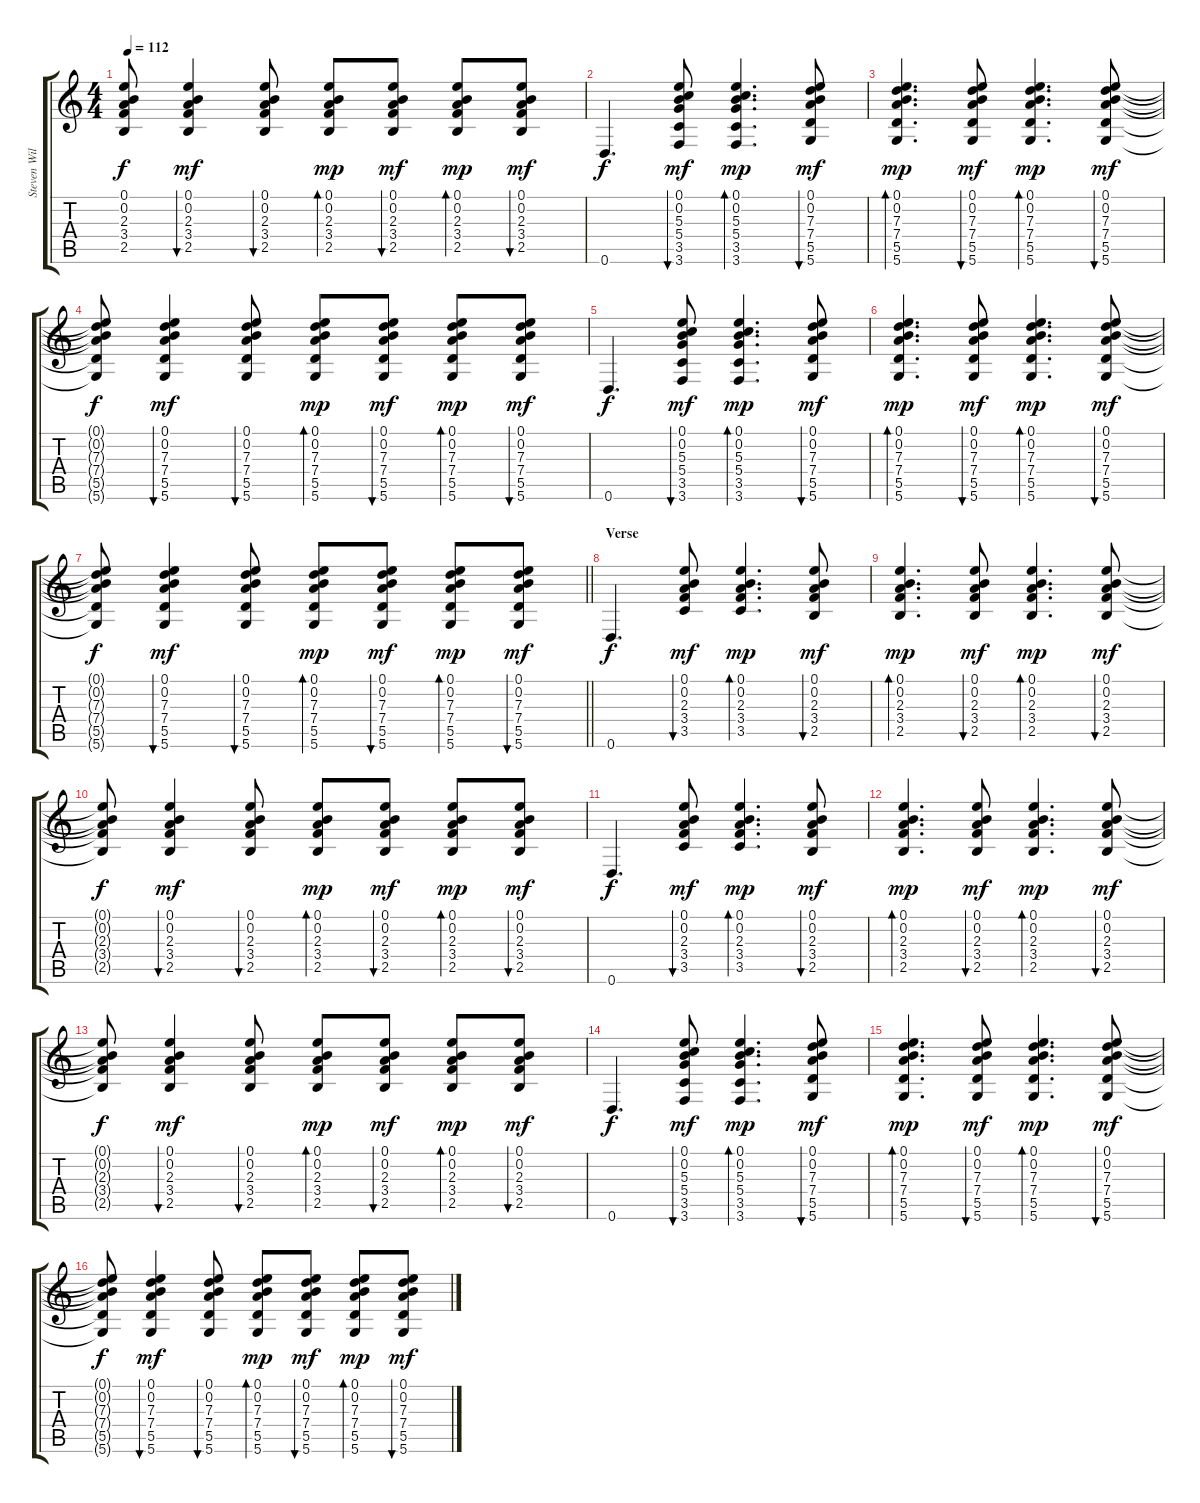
\track ("Steven Wilson - Rhythm Guitar" "Steven Wil") {instrument acousticguitarsteel}
\staff {score tabs}
\tuning (E4 B3 G3 D3 A2 D2) {hide}
\ts (4 4)
\tempo 112
\clef g2
\ks c
(0.1{t} 0.2{t} 2.3{t} 3.4{t} 2.5{t}).8{dy f} (0.1 0.2 2.3 3.4 2.5).4{bu 60 dy mf} (0.1 0.2 2.3 3.4 2.5).8{bu 60} (0.1 0.2 2.3 3.4 2.5).8{bd 60 dy mp} (0.1 0.2 2.3 3.4 2.5).8{bu 60 dy mf} (0.1 0.2 2.3 3.4 2.5).8{bd 60 dy mp} (0.1 0.2 2.3 3.4 2.5).8{bu 60 dy mf} |
0.6.4{d dy f} (0.1 0.2 5.3 5.4 3.5 3.6).8{bu 60 dy mf} (0.1 0.2 5.3 5.4 3.5 3.6).4{d bd 60 dy mp} (0.1 0.2 7.3 7.4 5.5 5.6).8{bu 60 dy mf} |
(0.1 0.2 7.3 7.4 5.5 5.6).4{d bd 60 dy mp} (0.1 0.2 7.3 7.4 5.5 5.6).8{bu 60 dy mf} (0.1 0.2 7.3 7.4 5.5 5.6).4{d bd 60 dy mp} (0.1 0.2 7.3 7.4 5.5 5.6).8{bu 60 dy mf} |
(0.1{t} 0.2{t} 7.3{t} 7.4{t} 5.5{t} 5.6{t}).8{dy f} (0.1 0.2 7.3 7.4 5.5 5.6).4{bu 60 dy mf} (0.1 0.2 7.3 7.4 5.5 5.6).8{bu 60} (0.1 0.2 7.3 7.4 5.5 5.6).8{bd 60 dy mp} (0.1 0.2 7.3 7.4 5.5 5.6).8{bu 60 dy mf} (0.1 0.2 7.3 7.4 5.5 5.6).8{bd 60 dy mp} (0.1 0.2 7.3 7.4 5.5 5.6).8{bu 60 dy mf} |
0.6.4{d dy f} (0.1 0.2 5.3 5.4 3.5 3.6).8{bu 60 dy mf} (0.1 0.2 5.3 5.4 3.5 3.6).4{d bd 60 dy mp} (0.1 0.2 7.3 7.4 5.5 5.6).8{bu 60 dy mf} |
(0.1 0.2 7.3 7.4 5.5 5.6).4{d bd 60 dy mp} (0.1 0.2 7.3 7.4 5.5 5.6).8{bu 60 dy mf} (0.1 0.2 7.3 7.4 5.5 5.6).4{d bd 60 dy mp} (0.1 0.2 7.3 7.4 5.5 5.6).8{bu 60 dy mf} |
\barLineRight lightlight
(0.1{t} 0.2{t} 7.3{t} 7.4{t} 5.5{t} 5.6{t}).8{dy f} (0.1 0.2 7.3 7.4 5.5 5.6).4{bu 60 dy mf} (0.1 0.2 7.3 7.4 5.5 5.6).8{bu 60} (0.1 0.2 7.3 7.4 5.5 5.6).8{bd 60 dy mp} (0.1 0.2 7.3 7.4 5.5 5.6).8{bu 60 dy mf} (0.1 0.2 7.3 7.4 5.5 5.6).8{bd 60 dy mp} (0.1 0.2 7.3 7.4 5.5 5.6).8{bu 60 dy mf} |
\section ("" "Verse")
0.6.4{d dy f} (0.1 0.2 2.3 3.4 3.5).8{bu 60 dy mf} (0.1 0.2 2.3 3.4 3.5).4{d bd 60 dy mp} (0.1 0.2 2.3 3.4 2.5).8{bu 60 dy mf} |
(0.1 0.2 2.3 3.4 2.5).4{d bd 60 dy mp} (0.1 0.2 2.3 3.4 2.5).8{bu 60 dy mf} (0.1 0.2 2.3 3.4 2.5).4{d bd 60 dy mp} (0.1 0.2 2.3 3.4 2.5).8{bu 60 dy mf} |
(0.1{t} 0.2{t} 2.3{t} 3.4{t} 2.5{t}).8{dy f} (0.1 0.2 2.3 3.4 2.5).4{bu 60 dy mf} (0.1 0.2 2.3 3.4 2.5).8{bu 60} (0.1 0.2 2.3 3.4 2.5).8{bd 60 dy mp} (0.1 0.2 2.3 3.4 2.5).8{bu 60 dy mf} (0.1 0.2 2.3 3.4 2.5).8{bd 60 dy mp} (0.1 0.2 2.3 3.4 2.5).8{bu 60 dy mf} |
0.6.4{d dy f} (0.1 0.2 2.3 3.4 3.5).8{bu 60 dy mf} (0.1 0.2 2.3 3.4 3.5).4{d bd 60 dy mp} (0.1 0.2 2.3 3.4 2.5).8{bu 60 dy mf} |
(0.1 0.2 2.3 3.4 2.5).4{d bd 60 dy mp} (0.1 0.2 2.3 3.4 2.5).8{bu 60 dy mf} (0.1 0.2 2.3 3.4 2.5).4{d bd 60 dy mp} (0.1 0.2 2.3 3.4 2.5).8{bu 60 dy mf} |
(0.1{t} 0.2{t} 2.3{t} 3.4{t} 2.5{t}).8{dy f} (0.1 0.2 2.3 3.4 2.5).4{bu 60 dy mf} (0.1 0.2 2.3 3.4 2.5).8{bu 60} (0.1 0.2 2.3 3.4 2.5).8{bd 60 dy mp} (0.1 0.2 2.3 3.4 2.5).8{bu 60 dy mf} (0.1 0.2 2.3 3.4 2.5).8{bd 60 dy mp} (0.1 0.2 2.3 3.4 2.5).8{bu 60 dy mf} |
0.6.4{d dy f} (0.1 0.2 5.3 5.4 3.5 3.6).8{bu 60 dy mf} (0.1 0.2 5.3 5.4 3.5 3.6).4{d bd 60 dy mp} (0.1 0.2 7.3 7.4 5.5 5.6).8{bu 60 dy mf} |
(0.1 0.2 7.3 7.4 5.5 5.6).4{d bd 60 dy mp} (0.1 0.2 7.3 7.4 5.5 5.6).8{bu 60 dy mf} (0.1 0.2 7.3 7.4 5.5 5.6).4{d bd 60 dy mp} (0.1 0.2 7.3 7.4 5.5 5.6).8{bu 60 dy mf} |
(0.1{t} 0.2{t} 7.3{t} 7.4{t} 5.5{t} 5.6{t}).8{dy f} (0.1 0.2 7.3 7.4 5.5 5.6).4{bu 60 dy mf} (0.1 0.2 7.3 7.4 5.5 5.6).8{bu 60} (0.1 0.2 7.3 7.4 5.5 5.6).8{bd 60 dy mp} (0.1 0.2 7.3 7.4 5.5 5.6).8{bu 60 dy mf} (0.1 0.2 7.3 7.4 5.5 5.6).8{bd 60 dy mp} (0.1 0.2 7.3 7.4 5.5 5.6).8{bu 60 dy mf}
